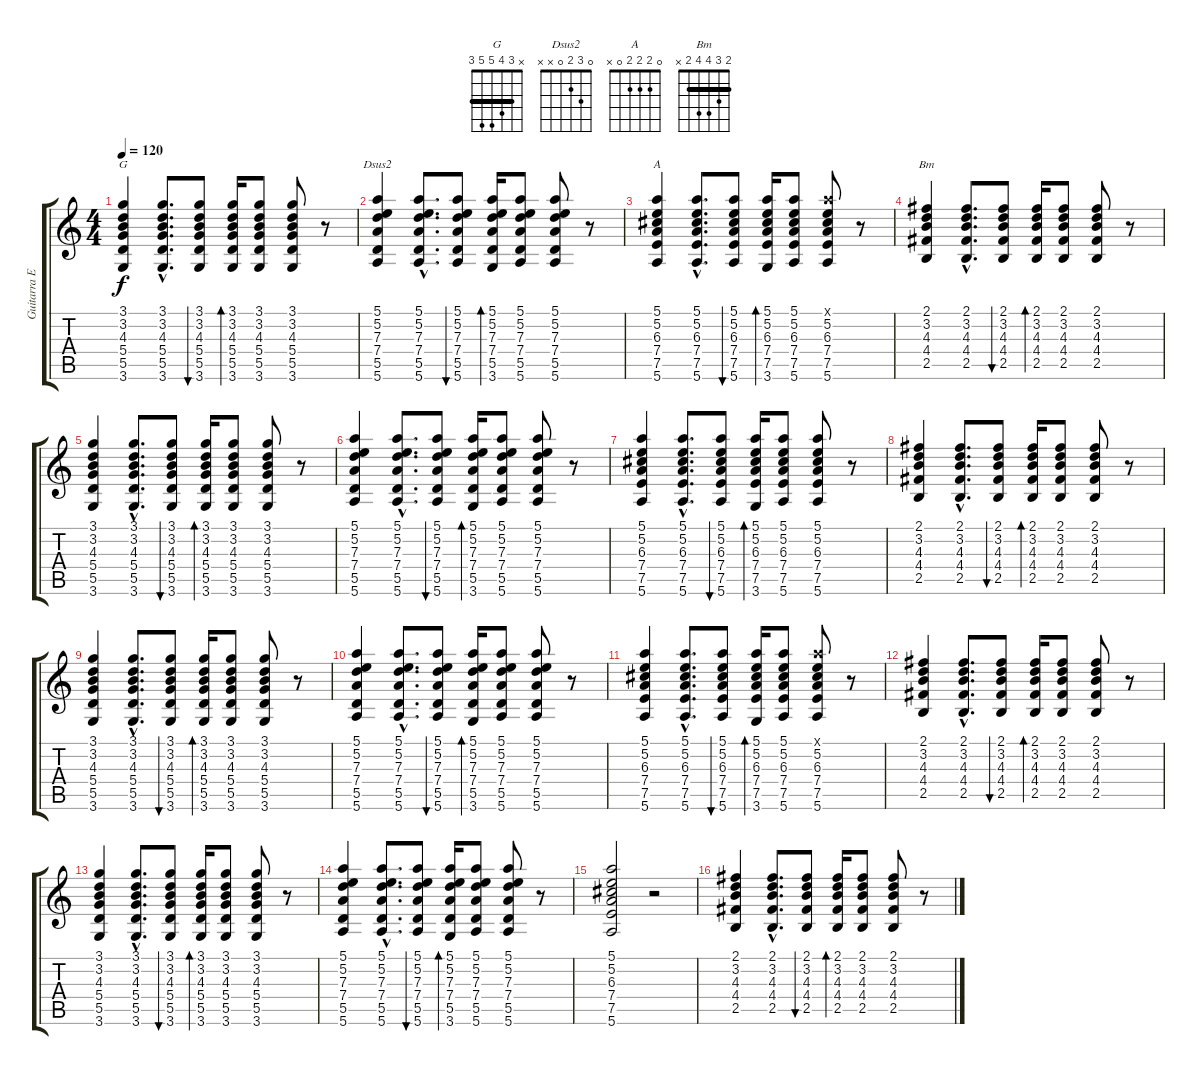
\track ("Guitarra Electrica" "Guitarra E") {instrument distortionguitar}
\staff {score tabs}
\tuning (E4 B3 G3 D3 A2 E2) {hide}
\chord ("G" x 3 4 5 5 3) {barre 3}
\chord ("Dsus2" 0 3 2 0 x x)
\chord ("A" 0 2 2 2 0 x)
\chord ("Bm" 2 3 4 4 2 x) {barre 2}
\ts (4 4)
\tempo 120
\clef g2
\ks c
(3.1 3.2 4.3 5.4 5.5 3.6).4{ch "G" dy f} (3.1{hac} 3.2{hac} 4.3{hac} 5.4{hac} 5.5{hac} 3.6{hac}).8{d} (3.1 3.2 4.3 5.4 5.5 3.6).8{bu 30} (3.1 3.2 4.3 5.4 5.5 3.6).16{bd 30} (3.1 3.2 4.3 5.4 5.5 3.6).8 (3.1 3.2 4.3 5.4 5.5 3.6).8 r.8 |
(5.1 5.2 7.3 7.4 5.5 5.6).4{ch "Dsus2"} (5.1{hac} 5.2{hac} 7.3{hac} 7.4{hac} 5.5{hac} 5.6{hac}).8{d} (5.1 5.2 7.3 7.4 5.5 5.6).8{bu 30} (5.1 5.2 7.3 7.4 5.5 3.6).16{bd 30} (5.1 5.2 7.3 7.4 5.5 5.6).8 (5.1 5.2 7.3 7.4 5.5 5.6).8 r.8 |
(5.1 5.2 6.3 7.4 7.5 5.6).4{ch "A"} (5.1{hac} 5.2{hac} 6.3{hac} 7.4{hac} 7.5{hac} 5.6{hac}).8{d} (5.1 5.2 6.3 7.4 7.5 5.6).8{bu 30} (5.1 5.2 6.3 7.4 7.5 3.6).16{bd 30} (5.1 5.2 6.3 7.4 7.5 5.6).8 (5.1{x} 5.2 6.3 7.4 7.5 5.6).8 r.8 |
(2.1 3.2 4.3 4.4 2.5).4{ch "Bm"} (2.1{hac} 3.2{hac} 4.3{hac} 4.4{hac} 2.5{hac}).8{d} (2.1 3.2 4.3 4.4 2.5).8{bu 30} (2.1 3.2 4.3 4.4 2.5).16{bd 30} (2.1 3.2 4.3 4.4 2.5).8 (2.1 3.2 4.3 4.4 2.5).8 r.8 |
(3.1 3.2 4.3 5.4 5.5 3.6).4 (3.1{hac} 3.2{hac} 4.3{hac} 5.4{hac} 5.5{hac} 3.6{hac}).8{d} (3.1 3.2 4.3 5.4 5.5 3.6).8{bu 30} (3.1 3.2 4.3 5.4 5.5 3.6).16{bd 30} (3.1 3.2 4.3 5.4 5.5 3.6).8 (3.1 3.2 4.3 5.4 5.5 3.6).8 r.8 |
(5.1 5.2 7.3 7.4 5.5 5.6).4 (5.1{hac} 5.2{hac} 7.3{hac} 7.4{hac} 5.5{hac} 5.6{hac}).8{d} (5.1 5.2 7.3 7.4 5.5 5.6).8{bu 30} (5.1 5.2 7.3 7.4 5.5 3.6).16{bd 30} (5.1 5.2 7.3 7.4 5.5 5.6).8 (5.1 5.2 7.3 7.4 5.5 5.6).8 r.8 |
(5.1 5.2 6.3 7.4 7.5 5.6).4 (5.1{hac} 5.2{hac} 6.3{hac} 7.4{hac} 7.5{hac} 5.6{hac}).8{d} (5.1 5.2 6.3 7.4 7.5 5.6).8{bu 30} (5.1 5.2 6.3 7.4 7.5 3.6).16{bd 30} (5.1 5.2 6.3 7.4 7.5 5.6).8 (5.1 5.2 6.3 7.4 7.5 5.6).8 r.8 |
(2.1 3.2 4.3 4.4 2.5).4 (2.1{hac} 3.2{hac} 4.3{hac} 4.4{hac} 2.5{hac}).8{d} (2.1 3.2 4.3 4.4 2.5).8{bu 30} (2.1 3.2 4.3 4.4 2.5).16{bd 30} (2.1 3.2 4.3 4.4 2.5).8 (2.1 3.2 4.3 4.4 2.5).8 r.8 |
(3.1 3.2 4.3 5.4 5.5 3.6).4 (3.1{hac} 3.2{hac} 4.3{hac} 5.4{hac} 5.5{hac} 3.6{hac}).8{d} (3.1 3.2 4.3 5.4 5.5 3.6).8{bu 30} (3.1 3.2 4.3 5.4 5.5 3.6).16{bd 30} (3.1 3.2 4.3 5.4 5.5 3.6).8 (3.1 3.2 4.3 5.4 5.5 3.6).8 r.8 |
(5.1 5.2 7.3 7.4 5.5 5.6).4 (5.1{hac} 5.2{hac} 7.3{hac} 7.4{hac} 5.5{hac} 5.6{hac}).8{d} (5.1 5.2 7.3 7.4 5.5 5.6).8{bu 30} (5.1 5.2 7.3 7.4 5.5 3.6).16{bd 30} (5.1 5.2 7.3 7.4 5.5 5.6).8 (5.1 5.2 7.3 7.4 5.5 5.6).8 r.8 |
(5.1 5.2 6.3 7.4 7.5 5.6).4 (5.1{hac} 5.2{hac} 6.3{hac} 7.4{hac} 7.5{hac} 5.6{hac}).8{d} (5.1 5.2 6.3 7.4 7.5 5.6).8{bu 30} (5.1 5.2 6.3 7.4 7.5 3.6).16{bd 30} (5.1 5.2 6.3 7.4 7.5 5.6).8 (5.1{x} 5.2 6.3 7.4 7.5 5.6).8 r.8 |
(2.1 3.2 4.3 4.4 2.5).4 (2.1{hac} 3.2{hac} 4.3{hac} 4.4{hac} 2.5{hac}).8{d} (2.1 3.2 4.3 4.4 2.5).8{bu 30} (2.1 3.2 4.3 4.4 2.5).16{bd 30} (2.1 3.2 4.3 4.4 2.5).8 (2.1 3.2 4.3 4.4 2.5).8 r.8 |
(3.1 3.2 4.3 5.4 5.5 3.6).4 (3.1{hac} 3.2{hac} 4.3{hac} 5.4{hac} 5.5{hac} 3.6{hac}).8{d} (3.1 3.2 4.3 5.4 5.5 3.6).8{bu 30} (3.1 3.2 4.3 5.4 5.5 3.6).16{bd 30} (3.1 3.2 4.3 5.4 5.5 3.6).8 (3.1 3.2 4.3 5.4 5.5 3.6).8 r.8 |
(5.1 5.2 7.3 7.4 5.5 5.6).4 (5.1{hac} 5.2{hac} 7.3{hac} 7.4{hac} 5.5{hac} 5.6{hac}).8{d} (5.1 5.2 7.3 7.4 5.5 5.6).8{bu 30} (5.1 5.2 7.3 7.4 5.5 3.6).16{bd 30} (5.1 5.2 7.3 7.4 5.5 5.6).8 (5.1 5.2 7.3 7.4 5.5 5.6).8 r.8 |
(5.1 5.2 6.3 7.4 7.5 5.6).2 r.2 |
(2.1 3.2 4.3 4.4 2.5).4 (2.1{hac} 3.2{hac} 4.3{hac} 4.4{hac} 2.5{hac}).8{d} (2.1 3.2 4.3 4.4 2.5).8{bu 30} (2.1 3.2 4.3 4.4 2.5).16{bd 30} (2.1 3.2 4.3 4.4 2.5).8 (2.1 3.2 4.3 4.4 2.5).8 r.8
